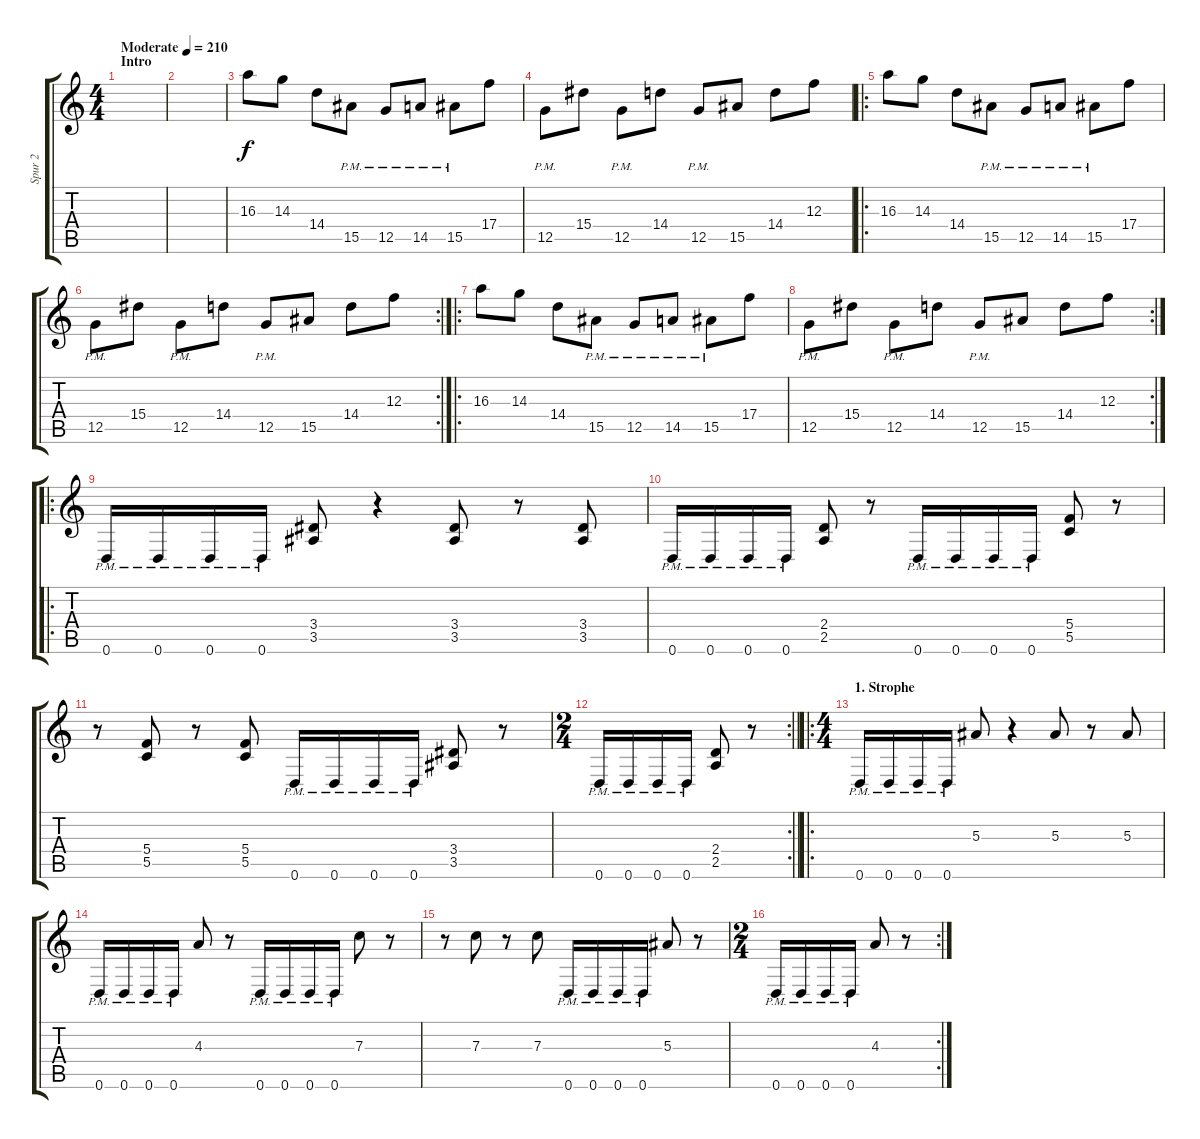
\track ("Spur 2" "Spur 2") {instrument distortionguitar}
\staff {score tabs}
\tuning (D4 A3 F3 C3 G2 D2) {hide}
\ts (4 4)
\section ("" "Intro")
\tempo (210 "Moderate")
\clef g2
\ks c
|
|
16.3.8 14.3.8 14.4.8 15.5{pm}.8 12.5{pm}.8 14.5{pm}.8 15.5{pm}.8 17.4.8 |
12.5{pm}.8 15.4.8 12.5{pm}.8 14.4.8 12.5{pm}.8 15.5.8 14.4.8 12.3.8 |
\ro
16.3.8 14.3.8 14.4.8 15.5{pm}.8 12.5{pm}.8 14.5{pm}.8 15.5{pm}.8 17.4.8 |
\rc 2
12.5{pm}.8 15.4.8 12.5{pm}.8 14.4.8 12.5{pm}.8 15.5.8 14.4.8 12.3.8 |
\ro
16.3.8 14.3.8 14.4.8 15.5{pm}.8 12.5{pm}.8 14.5{pm}.8 15.5{pm}.8 17.4.8 |
\rc 2
12.5{pm}.8 15.4.8 12.5{pm}.8 14.4.8 12.5{pm}.8 15.5.8 14.4.8 12.3.8 |
\ro
0.6{pm}.16 0.6{pm}.16 0.6{pm}.16 0.6{pm}.16 (3.4 3.5).8 r.4 (3.4 3.5).8 r.8 (3.4 3.5).8 |
0.6{pm}.16 0.6{pm}.16 0.6{pm}.16 0.6{pm}.16 (2.4 2.5).8 r.8 0.6{pm}.16 0.6{pm}.16 0.6{pm}.16 0.6{pm}.16 (5.4 5.5).8 r.8 |
r.8 (5.4 5.5).8 r.8 (5.4 5.5).8 0.6{pm}.16 0.6{pm}.16 0.6{pm}.16 0.6{pm}.16 (3.4 3.5).8 r.8 |
\rc 2
\ts (2 4)
\barLineRight lightlight
0.6{pm}.16 0.6{pm}.16 0.6{pm}.16 0.6{pm}.16 (2.4 2.5).8 r.8 |
\ro
\ts (4 4)
\section ("" "1. Strophe")
0.6{pm}.16 0.6{pm}.16 0.6{pm}.16 0.6{pm}.16 5.3.8 r.4 5.3.8 r.8 5.3.8 |
0.6{pm}.16 0.6{pm}.16 0.6{pm}.16 0.6{pm}.16 4.3.8 r.8 0.6{pm}.16 0.6{pm}.16 0.6{pm}.16 0.6{pm}.16 7.3.8 r.8 |
r.8 7.3.8 r.8 7.3.8 0.6{pm}.16 0.6{pm}.16 0.6{pm}.16 0.6{pm}.16 5.3.8 r.8 |
\rc 2
\ts (2 4)
0.6{pm}.16 0.6{pm}.16 0.6{pm}.16 0.6{pm}.16 4.3.8 r.8
